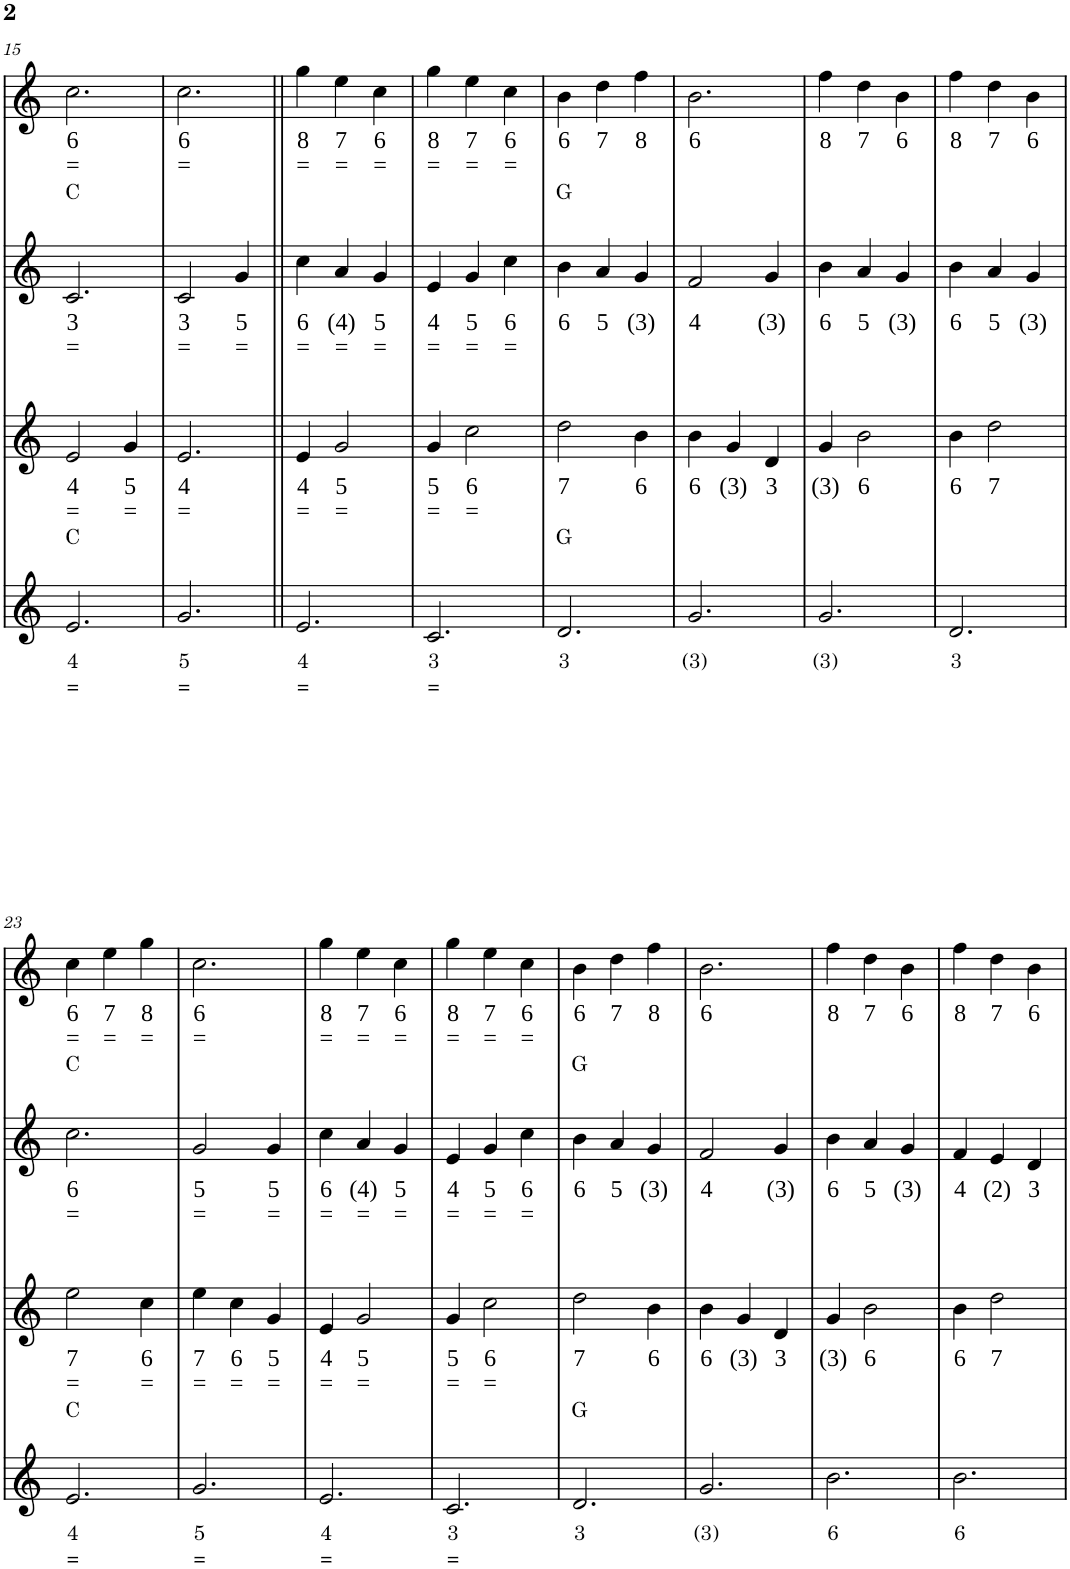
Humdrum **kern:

**kern	**text	**text	**kern	**text	**text	**text	**kern	**text	**text	**kern	**text	**text	**text
*part4	*part4	*part4	*part3	*part3	*part3	*part3	*part2	*part2	*part2	*part1	*part1	*part1	*part1
*staff4	*staff4	*staff4	*staff3	*staff3	*staff3	*staff3	*staff2	*staff2	*staff2	*staff1	*staff1	*staff1	*staff1
*I"Viool	*	*	*I"Viool	*	*	*	*I"Viool	*	*	*I"Piano	*	*	*
!!LO:PB:g=z
*clefG2	*	*	*clefG2	*	*	*	*clefG2	*	*	*clefG2	*	*	*
*k[]	*	*	*k[]	*	*	*	*k[]	*	*	*k[]	*	*	*
*M3/4	*	*	*M3/4	*	*	*	*M3/4	*	*	*M3/4	*	*	*
=15	=15	=15	=15	=15	=15	=15	=15	=15	=15	=15	=15	=15	=15
!	!LO:LY:b	!LO:LY:b	!	!LO:LY:b	!LO:LY:b	!LO:LY:b	!	!LO:LY:b	!LO:LY:b	!	!LO:LY:b	!LO:LY:b	!LO:LY:b
2.e/	4	=	2e/	4	=	C	2.c/	3	=	2.cc\	6	=	C
!	!	!	!	!LO:LY:b	!LO:LY:b	!	!	!	!	!	!	!	!
.	.	.	4g/	5	=	.	.	.	.	.	.	.	.
=16	=16	=16	=16	=16	=16	=16	=16	=16	=16	=16	=16	=16	=16
!	!LO:LY:b	!LO:LY:b	!	!LO:LY:b	!LO:LY:b	!	!	!LO:LY:b	!LO:LY:b	!	!LO:LY:b	!LO:LY:b	!
2.g/	5	=	2.e/	4	=	.	2c/	3	=	2.cc\	6	=	.
!	!	!	!	!	!	!	!	!LO:LY:b	!LO:LY:b	!	!	!	!
.	.	.	.	.	.	.	4g/	5	=	.	.	.	.
=17||	=17||	=17||	=17||	=17||	=17||	=17||	=17||	=17||	=17||	=17||	=17||	=17||	=17||
!	!LO:LY:b	!LO:LY:b	!	!LO:LY:b	!LO:LY:b	!	!	!LO:LY:b	!LO:LY:b	!	!LO:LY:b	!LO:LY:b	!
2.e/	4	=	4e/	4	=	.	4cc\	6	=	4gg\	8	=	.
!	!	!	!	!LO:LY:b	!LO:LY:b	!	!	!LO:LY:b	!LO:LY:b	!	!LO:LY:b	!LO:LY:b	!
.	.	.	2g/	5	=	.	4a/	(4)	=	4ee\	7	=	.
!	!	!	!	!	!	!	!	!LO:LY:b	!LO:LY:b	!	!LO:LY:b	!LO:LY:b	!
.	.	.	.	.	.	.	4g/	5	=	4cc\	6	=	.
=18	=18	=18	=18	=18	=18	=18	=18	=18	=18	=18	=18	=18	=18
!	!LO:LY:b	!LO:LY:b	!	!LO:LY:b	!LO:LY:b	!	!	!LO:LY:b	!LO:LY:b	!	!LO:LY:b	!LO:LY:b	!
2.c/	3	=	4g/	5	=	.	4e/	4	=	4gg\	8	=	.
!	!	!	!	!LO:LY:b	!LO:LY:b	!	!	!LO:LY:b	!LO:LY:b	!	!LO:LY:b	!LO:LY:b	!
.	.	.	2cc\	6	=	.	4g/	5	=	4ee\	7	=	.
!	!	!	!	!	!	!	!	!LO:LY:b	!LO:LY:b	!	!LO:LY:b	!LO:LY:b	!
.	.	.	.	.	.	.	4cc\	6	=	4cc\	6	=	.
=19	=19	=19	=19	=19	=19	=19	=19	=19	=19	=19	=19	=19	=19
!	!LO:LY:b	!	!	!LO:LY:b	!	!LO:LY:b	!	!LO:LY:b	!	!	!LO:LY:b	!	!LO:LY:b
2.d/	3	.	2dd\	7	.	G	4b\	6	.	4b\	6	.	G
!	!	!	!	!	!	!	!	!LO:LY:b	!	!	!LO:LY:b	!	!
.	.	.	.	.	.	.	4a/	5	.	4dd\	7	.	.
!	!	!	!	!LO:LY:b	!	!	!	!LO:LY:b	!	!	!LO:LY:b	!	!
.	.	.	4b\	6	.	.	4g/	(3)	.	4ff\	8	.	.
=20	=20	=20	=20	=20	=20	=20	=20	=20	=20	=20	=20	=20	=20
!	!LO:LY:b	!	!	!LO:LY:b	!	!	!	!LO:LY:b	!	!	!LO:LY:b	!	!
2.g/	(3)	.	4b\	6	.	.	2f/	4	.	2.b\	6	.	.
!	!	!	!	!LO:LY:b	!	!	!	!	!	!	!	!	!
.	.	.	4g/	(3)	.	.	.	.	.	.	.	.	.
!	!	!	!	!LO:LY:b	!	!	!	!LO:LY:b	!	!	!	!	!
.	.	.	4d/	3	.	.	4g/	(3)	.	.	.	.	.
=21	=21	=21	=21	=21	=21	=21	=21	=21	=21	=21	=21	=21	=21
!	!LO:LY:b	!	!	!LO:LY:b	!	!	!	!LO:LY:b	!	!	!LO:LY:b	!	!
2.g/	(3)	.	4g/	(3)	.	.	4b\	6	.	4ff\	8	.	.
!	!	!	!	!LO:LY:b	!	!	!	!LO:LY:b	!	!	!LO:LY:b	!	!
.	.	.	2b\	6	.	.	4a/	5	.	4dd\	7	.	.
!	!	!	!	!	!	!	!	!LO:LY:b	!	!	!LO:LY:b	!	!
.	.	.	.	.	.	.	4g/	(3)	.	4b\	6	.	.
=22	=22	=22	=22	=22	=22	=22	=22	=22	=22	=22	=22	=22	=22
!	!LO:LY:b	!	!	!LO:LY:b	!	!	!	!LO:LY:b	!	!	!LO:LY:b	!	!
2.d/	3	.	4b\	6	.	.	4b\	6	.	4ff\	8	.	.
!	!	!	!	!LO:LY:b	!	!	!	!LO:LY:b	!	!	!LO:LY:b	!	!
.	.	.	2dd\	7	.	.	4a/	5	.	4dd\	7	.	.
!	!	!	!	!	!	!	!	!LO:LY:b	!	!	!LO:LY:b	!	!
.	.	.	.	.	.	.	4g/	(3)	.	4b\	6	.	.
!!LO:LB:g=z
=23	=23	=23	=23	=23	=23	=23	=23	=23	=23	=23	=23	=23	=23
!	!LO:LY:b	!LO:LY:b	!	!LO:LY:b	!LO:LY:b	!LO:LY:b	!	!LO:LY:b	!LO:LY:b	!	!LO:LY:b	!LO:LY:b	!LO:LY:b
2.e/	4	=	2ee\	7	=	C	2.cc\	6	=	4cc\	6	=	C
!	!	!	!	!	!	!	!	!	!	!	!LO:LY:b	!LO:LY:b	!
.	.	.	.	.	.	.	.	.	.	4ee\	7	=	.
!	!	!	!	!LO:LY:b	!LO:LY:b	!	!	!	!	!	!LO:LY:b	!LO:LY:b	!
.	.	.	4cc\	6	=	.	.	.	.	4gg\	8	=	.
=24	=24	=24	=24	=24	=24	=24	=24	=24	=24	=24	=24	=24	=24
!	!LO:LY:b	!LO:LY:b	!	!LO:LY:b	!LO:LY:b	!	!	!LO:LY:b	!LO:LY:b	!	!LO:LY:b	!LO:LY:b	!
2.g/	5	=	4ee\	7	=	.	2g/	5	=	2.cc\	6	=	.
!	!	!	!	!LO:LY:b	!LO:LY:b	!	!	!	!	!	!	!	!
.	.	.	4cc\	6	=	.	.	.	.	.	.	.	.
!	!	!	!	!LO:LY:b	!LO:LY:b	!	!	!LO:LY:b	!LO:LY:b	!	!	!	!
.	.	.	4g/	5	=	.	4g/	5	=	.	.	.	.
=25	=25	=25	=25	=25	=25	=25	=25	=25	=25	=25	=25	=25	=25
!	!LO:LY:b	!LO:LY:b	!	!LO:LY:b	!LO:LY:b	!	!	!LO:LY:b	!LO:LY:b	!	!LO:LY:b	!LO:LY:b	!
2.e/	4	=	4e/	4	=	.	4cc\	6	=	4gg\	8	=	.
!	!	!	!	!LO:LY:b	!LO:LY:b	!	!	!LO:LY:b	!LO:LY:b	!	!LO:LY:b	!LO:LY:b	!
.	.	.	2g/	5	=	.	4a/	(4)	=	4ee\	7	=	.
!	!	!	!	!	!	!	!	!LO:LY:b	!LO:LY:b	!	!LO:LY:b	!LO:LY:b	!
.	.	.	.	.	.	.	4g/	5	=	4cc\	6	=	.
=26	=26	=26	=26	=26	=26	=26	=26	=26	=26	=26	=26	=26	=26
!	!LO:LY:b	!LO:LY:b	!	!LO:LY:b	!LO:LY:b	!	!	!LO:LY:b	!LO:LY:b	!	!LO:LY:b	!LO:LY:b	!
2.c/	3	=	4g/	5	=	.	4e/	4	=	4gg\	8	=	.
!	!	!	!	!LO:LY:b	!LO:LY:b	!	!	!LO:LY:b	!LO:LY:b	!	!LO:LY:b	!LO:LY:b	!
.	.	.	2cc\	6	=	.	4g/	5	=	4ee\	7	=	.
!	!	!	!	!	!	!	!	!LO:LY:b	!LO:LY:b	!	!LO:LY:b	!LO:LY:b	!
.	.	.	.	.	.	.	4cc\	6	=	4cc\	6	=	.
=27	=27	=27	=27	=27	=27	=27	=27	=27	=27	=27	=27	=27	=27
!	!LO:LY:b	!	!	!LO:LY:b	!	!LO:LY:b	!	!LO:LY:b	!	!	!LO:LY:b	!	!LO:LY:b
2.d/	3	.	2dd\	7	.	G	4b\	6	.	4b\	6	.	G
!	!	!	!	!	!	!	!	!LO:LY:b	!	!	!LO:LY:b	!	!
.	.	.	.	.	.	.	4a/	5	.	4dd\	7	.	.
!	!	!	!	!LO:LY:b	!	!	!	!LO:LY:b	!	!	!LO:LY:b	!	!
.	.	.	4b\	6	.	.	4g/	(3)	.	4ff\	8	.	.
=28	=28	=28	=28	=28	=28	=28	=28	=28	=28	=28	=28	=28	=28
!	!LO:LY:b	!	!	!LO:LY:b	!	!	!	!LO:LY:b	!	!	!LO:LY:b	!	!
2.g/	(3)	.	4b\	6	.	.	2f/	4	.	2.b\	6	.	.
!	!	!	!	!LO:LY:b	!	!	!	!	!	!	!	!	!
.	.	.	4g/	(3)	.	.	.	.	.	.	.	.	.
!	!	!	!	!LO:LY:b	!	!	!	!LO:LY:b	!	!	!	!	!
.	.	.	4d/	3	.	.	4g/	(3)	.	.	.	.	.
=29	=29	=29	=29	=29	=29	=29	=29	=29	=29	=29	=29	=29	=29
!	!LO:LY:b	!	!	!LO:LY:b	!	!	!	!LO:LY:b	!	!	!LO:LY:b	!	!
2.b\	6	.	4g/	(3)	.	.	4b\	6	.	4ff\	8	.	.
!	!	!	!	!LO:LY:b	!	!	!	!LO:LY:b	!	!	!LO:LY:b	!	!
.	.	.	2b\	6	.	.	4a/	5	.	4dd\	7	.	.
!	!	!	!	!	!	!	!	!LO:LY:b	!	!	!LO:LY:b	!	!
.	.	.	.	.	.	.	4g/	(3)	.	4b\	6	.	.
=30	=30	=30	=30	=30	=30	=30	=30	=30	=30	=30	=30	=30	=30
!	!LO:LY:b	!	!	!LO:LY:b	!	!	!	!LO:LY:b	!	!	!LO:LY:b	!	!
2.b\	6	.	4b\	6	.	.	4f/	4	.	4ff\	8	.	.
!	!	!	!	!LO:LY:b	!	!	!	!LO:LY:b	!	!	!LO:LY:b	!	!
.	.	.	2dd\	7	.	.	4e/	(2)	.	4dd\	7	.	.
!	!	!	!	!	!	!	!	!LO:LY:b	!	!	!LO:LY:b	!	!
.	.	.	.	.	.	.	4d/	3	.	4b\	6	.	.
=	=	=	=	=	=	=	=	=	=	=	=	=	=
*-	*-	*-	*-	*-	*-	*-	*-	*-	*-	*-	*-	*-	*-
